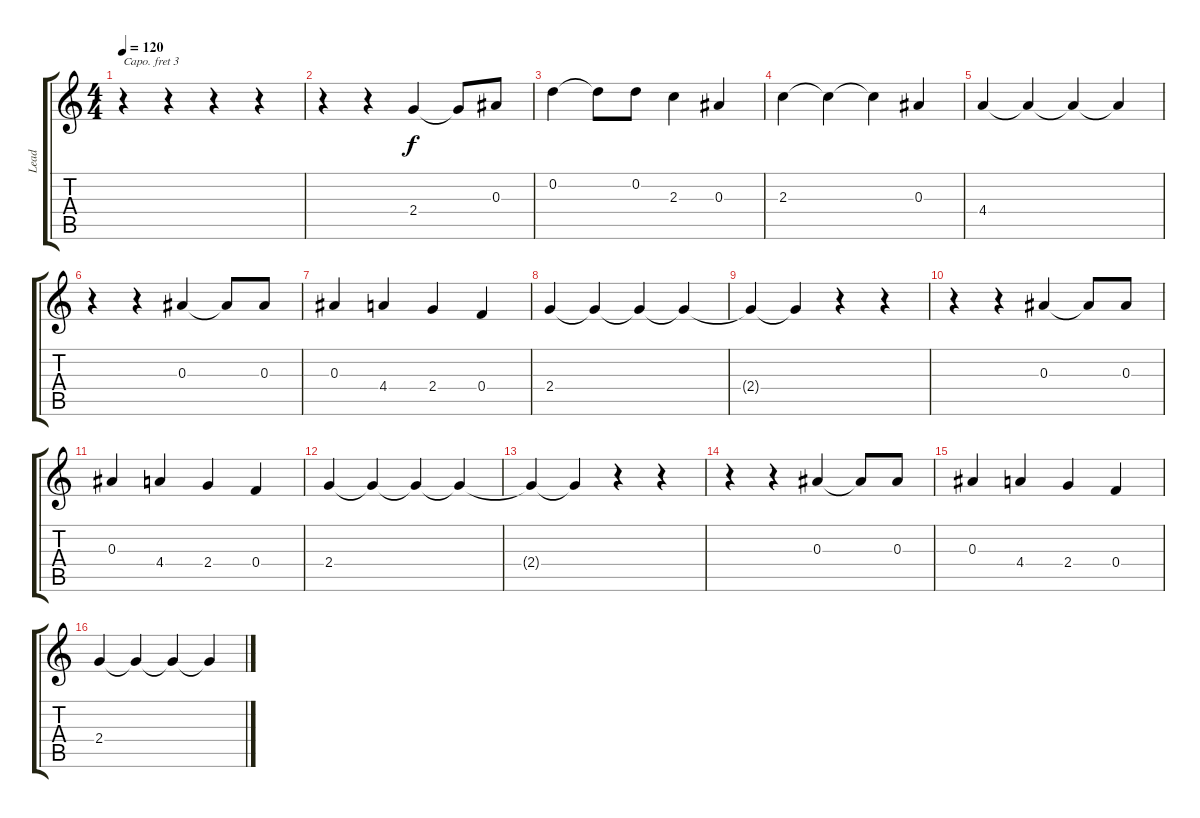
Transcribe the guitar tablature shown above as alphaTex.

\track ("Lead" "Lead") {instrument acousticguitarsteel}
\staff {score tabs}
\capo 3
\tuning (E4 B3 G3 D3 A2 E2) {hide}
\ts (4 4)
\tempo 120
\clef g2
\ks c
r.4{dy f} r.4 r.4 r.4 |
r.4 r.4 2.4.4 2.4{t}.8 0.3.8 |
0.2.4 0.2{t}.8 0.2.8 2.3.4 0.3.4 |
2.3.4 2.3{t}.4 2.3{t}.4 0.3.4 |
4.4.4 4.4{t}.4 4.4{t}.4 4.4{t}.4 |
r.4 r.4 0.3.4 0.3{t}.8 0.3.8 |
0.3.4 4.4.4 2.4.4 0.4.4 |
2.4.4 2.4{t}.4 2.4{t}.4 2.4{t}.4 |
2.4{t}.4 2.4{t}.4 r.4 r.4 |
r.4 r.4 0.3.4 0.3{t}.8 0.3.8 |
0.3.4 4.4.4 2.4.4 0.4.4 |
2.4.4 2.4{t}.4 2.4{t}.4 2.4{t}.4 |
2.4{t}.4 2.4{t}.4 r.4 r.4 |
r.4 r.4 0.3.4 0.3{t}.8 0.3.8 |
0.3.4 4.4.4 2.4.4 0.4.4 |
2.4.4 2.4{t}.4 2.4{t}.4 2.4{t}.4
